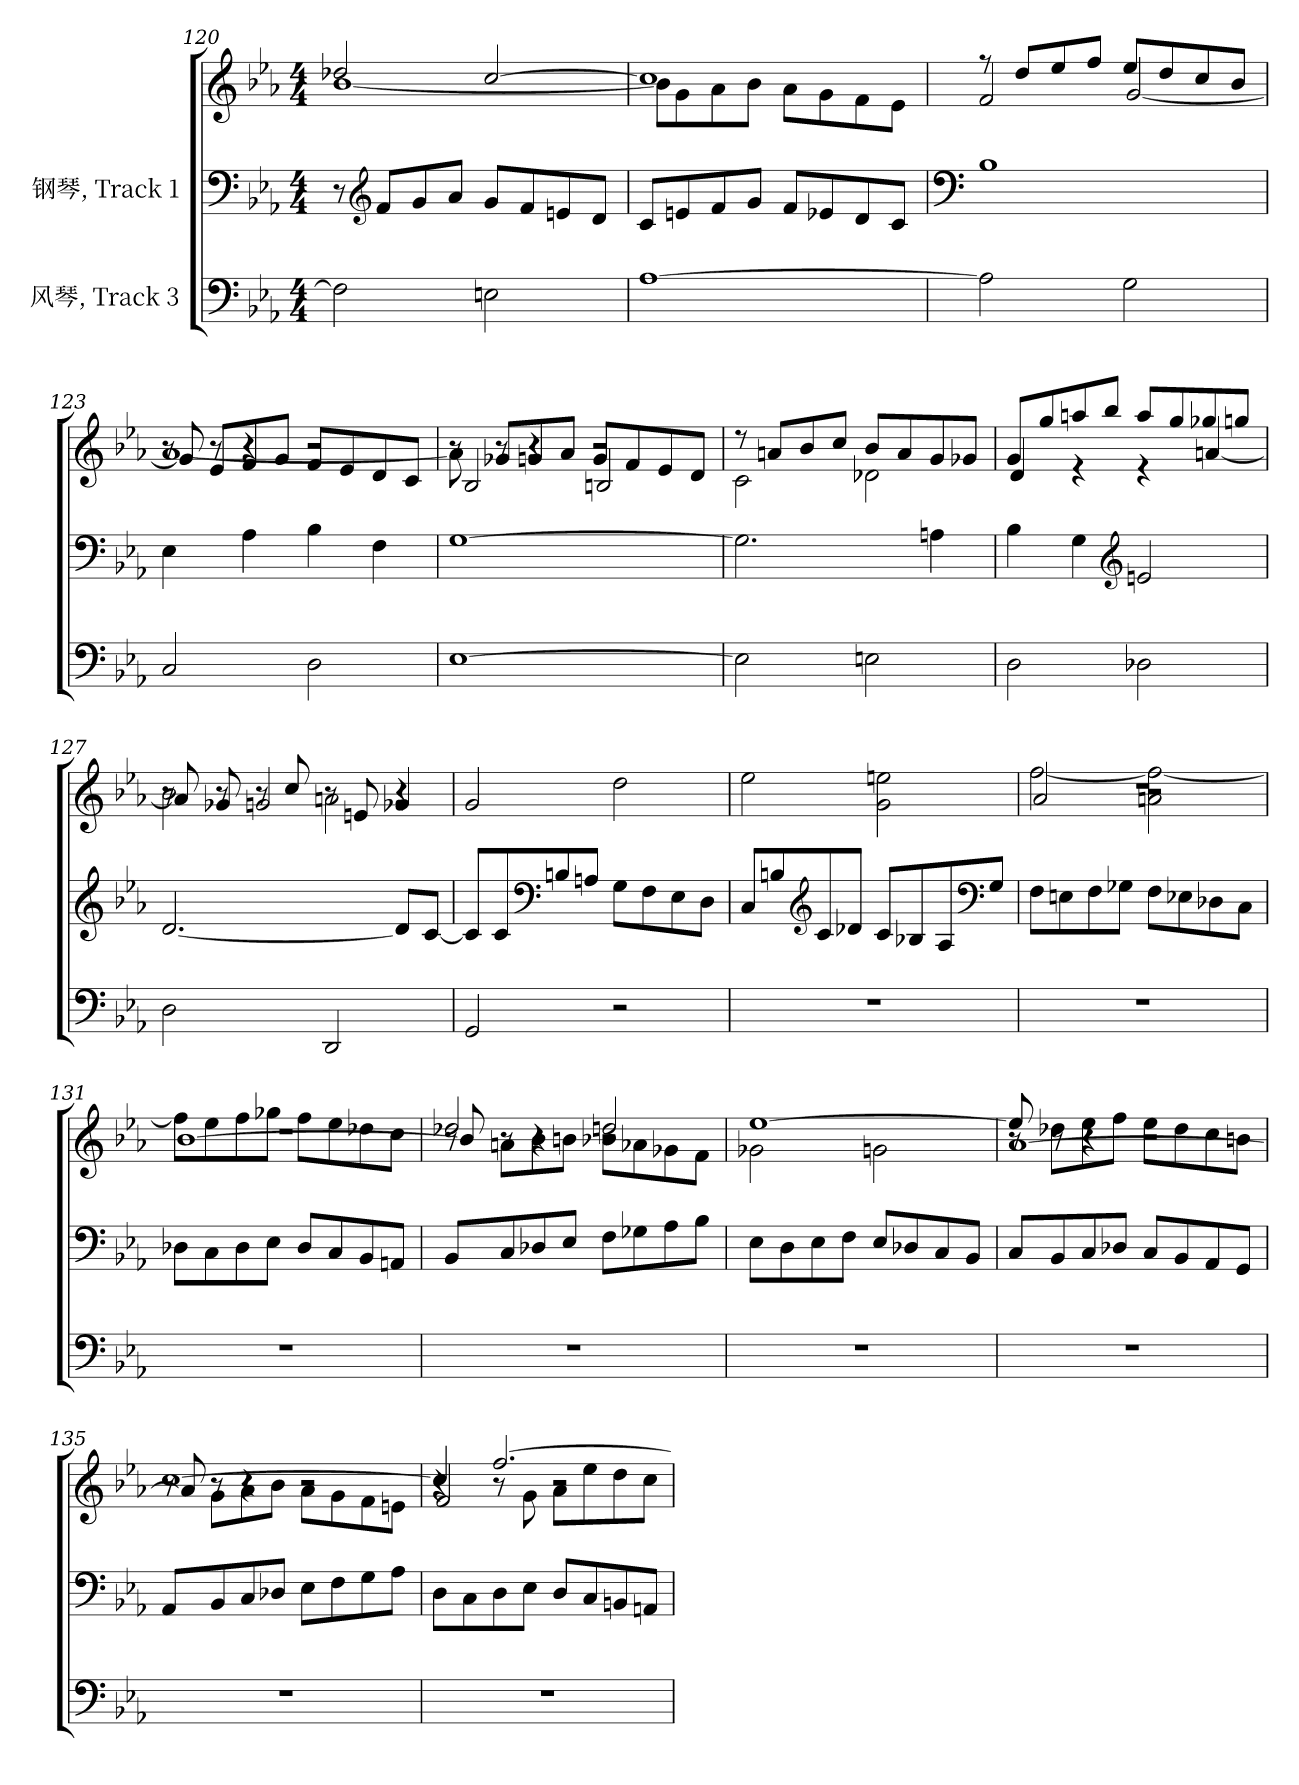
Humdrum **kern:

**kern	**kern	**kern
*part2	*part1	*part1
*staff3	*staff2	*staff1
*I"风琴, Track 3	*I"钢琴, Track 1	*
*clefF4	*clefF4	*clefG2
*k[b-e-a-]	*k[b-e-a-]	*k[b-e-a-]
*M4/4	*M4/4	*M4/4
=120	=120	=120
*	*	*^
2F\]	8r	2dd-X/	[1b-
*	*clefG2	*	*
.	8f/L	.	.
.	8g/	.	.
.	8a-/J	.	.
2En\	8g/L	[2cc/	.
.	8f/	.	.
.	8en/	.	.
.	8d/J	.	.
!!LO:LB:g=z	!!
=121	=121	=121	=121
[1A-	8c/L	1cc]	8b-\L]
.	8en/	.	8g\
.	8f/	.	8a-\
.	8g/J	.	8b-\J
.	8f/L	.	8a-\L
.	8e-X/	.	8g\
.	8d/	.	8f\
.	8c/J	.	8e-\J
=122	=122	=122	=122
*	*clefF4	*	*
2A-\]	1B-	8r	2f/
.	.	8dd/L	.
.	.	8ee-/	.
.	.	8ff/J	.
2G\	.	8ee-/L	[2g/
.	.	8dd/	.
.	.	8cc/	.
.	.	8b-/J	.
=123	=123	=123	=123
*	*	*	*^
2C/	4E-\	8r	[1a-	8g/]
.	.	8e-/L	.	8r
.	4A-\	8f/	.	4r
.	.	8g/J	.	.
2D\	4B-\	8f/L	.	2r
.	.	8e-/	.	.
.	4F\	8d/	.	.
.	.	8c/J	.	.
=124	=124	=124	=124	=124
[1E-	[1G	8r	8a-\]	2B-/
.	.	8g-X/L	8r	.
.	.	8gn/	4r	.
.	.	8a-/J	.	.
.	.	8g/L	2r	2Bn/
.	.	8f/	.	.
.	.	8e-/	.	.
.	.	8d/J	.	.
*	*	*	*v	*v
!!LO:PB:g=z
=125	=125	=125	=125
2E-\]	2.G\]	8r	2c\
.	.	8an/L	.
.	.	8b-/	.
.	.	8cc/J	.
2En\	.	8b-/L	2d-X\
.	.	8a/	.
.	4An\	8g/	.
.	.	8g-X/J	.
=126	=126	=126	=126
2D\	4B-\	8g/L	4d/
.	.	8gg/	.
.	4G\	8aan/	4r
.	.	8bb-/J	.
*	*clefG2	*	*
2D-X\	2en/	8aa/L	4r
.	.	8gg/	.
.	.	8gg-X/	[4an/
.	.	8ggn/J	.
=127	=127	=127	=127
*	*	*	*^
2D\	[2.d/	8r	2b-\	8a/]
.	.	8g-X/	.	8r
.	.	8r	.	2gn/
.	.	8cc/	.	.
2DD/	.	8r	2an\	.
.	.	8en/	.	.
.	8d/L]	4g-X/	.	4r
.	[8c/J	.	.	.
*	*	*v	*v	*v
!!LO:LB:g=z
=128	=128	=128
2GG/	8c/L]	2g/
.	8c/	.
*	*clefF4	*
.	8Bn/	.
.	8An/J	.
2r	8G\L	2dd\
.	8F\	.
.	8E-\	.
.	8D\J	.
=129	=129	=129
1r	8C/L	2ee-\
.	8Bn/	.
*	*clefG2	*
.	8c/	.
.	8d-X/J	.
.	8c/L	2g\ 2een\
.	8B-X/	.
.	8A-/	.
*	*clefF4	*
.	8G/J	.
=130	=130	=130
*	*	*^
*	*	*	*^
1r	8F\L	1r	[2ff\	2a-/
.	8En\	.	.	.
.	8F\	.	.	.
.	8G-X\J	.	.	.
.	8F\L	.	2an\ 2ff\_	2r
.	8E-X\	.	.	.
.	8D-X\	.	.	.
.	8C\J	.	.	.
!!LO:LB:g=z	!!	!!
=131	=131	=131	=131	=131
1r	8D-X\L	1r	8ff\L]	[1b-
.	8C\	.	8ee-\	.
.	8D-\	.	8ff\	.
.	8E-\J	.	8gg-X\J	.
.	8D-/L	.	8ff\L	.
.	8C/	.	8ee-\	.
.	8BB-/	.	8dd-X\	.
.	8AAn/J	.	8cc\J	.
=132	=132	=132	=132	=132
1r	8BB-/L	2dd-X/	8r	8b-/]
.	8C/	.	8an\L	8r
.	8D-X/	.	8b-\	4r
.	8E-/J	.	8bn\J	.
.	8F\L	2ddn/	8b-X\L	2r
.	8G-X\	.	8a-X\	.
.	8A-\	.	8g-X\	.
.	8B-\J	.	8f\J	.
*	*	*	*v	*v
=133	=133	=133	=133
1r	8E-\L	[1ee-	2g-X\
.	8D\	.	.
.	8E-\	.	.
.	8F\J	.	.
.	8E-/L	.	2gn\
.	8D-X/	.	.
.	8C/	.	.
.	8BB-/J	.	.
!!LO:LB:g=z
=134	=134	=134	=134
*	*	*	*^
1r	8C/L	8ee-/]	8r	[1a-
.	8BB-/	8r	8dd-X\L	.
.	8C/	4r	8ee-\	.
.	8D-X/J	.	8ff\J	.
.	8C/L	2r	8ee-\L	.
.	8BB-/	.	8dd-\	.
.	8AA-/	.	8cc\	.
.	8GG/J	.	8bn\J	.
=135	=135	=135	=135	=135
1r	8AA-/L	[1cc	8r	8a-/]
.	8BB-/	.	8g\L	8r
.	8C/	.	8a-\	4r
.	8D-X/J	.	8b-\J	.
.	8E-\L	.	8a-\L	2r
.	8F\	.	8g\	.
.	8G\	.	8f\	.
.	8A-\J	.	8en\J	.
=136	=136	=136	=136	=136
1r	8D\L	4cc/]	4r	2f/
.	8C\	.	.	.
.	8D\	[2.ff/	8r	.
.	8E-\J	.	8g\	.
.	8D/L	.	8a-\L	2r
.	8C/	.	8ee-\	.
.	8BBn/	.	8dd\	.
.	8AAn/J	.	8cc\J	.
*	*	*v	*v	*v
=	=	=
*-	*-	*-
